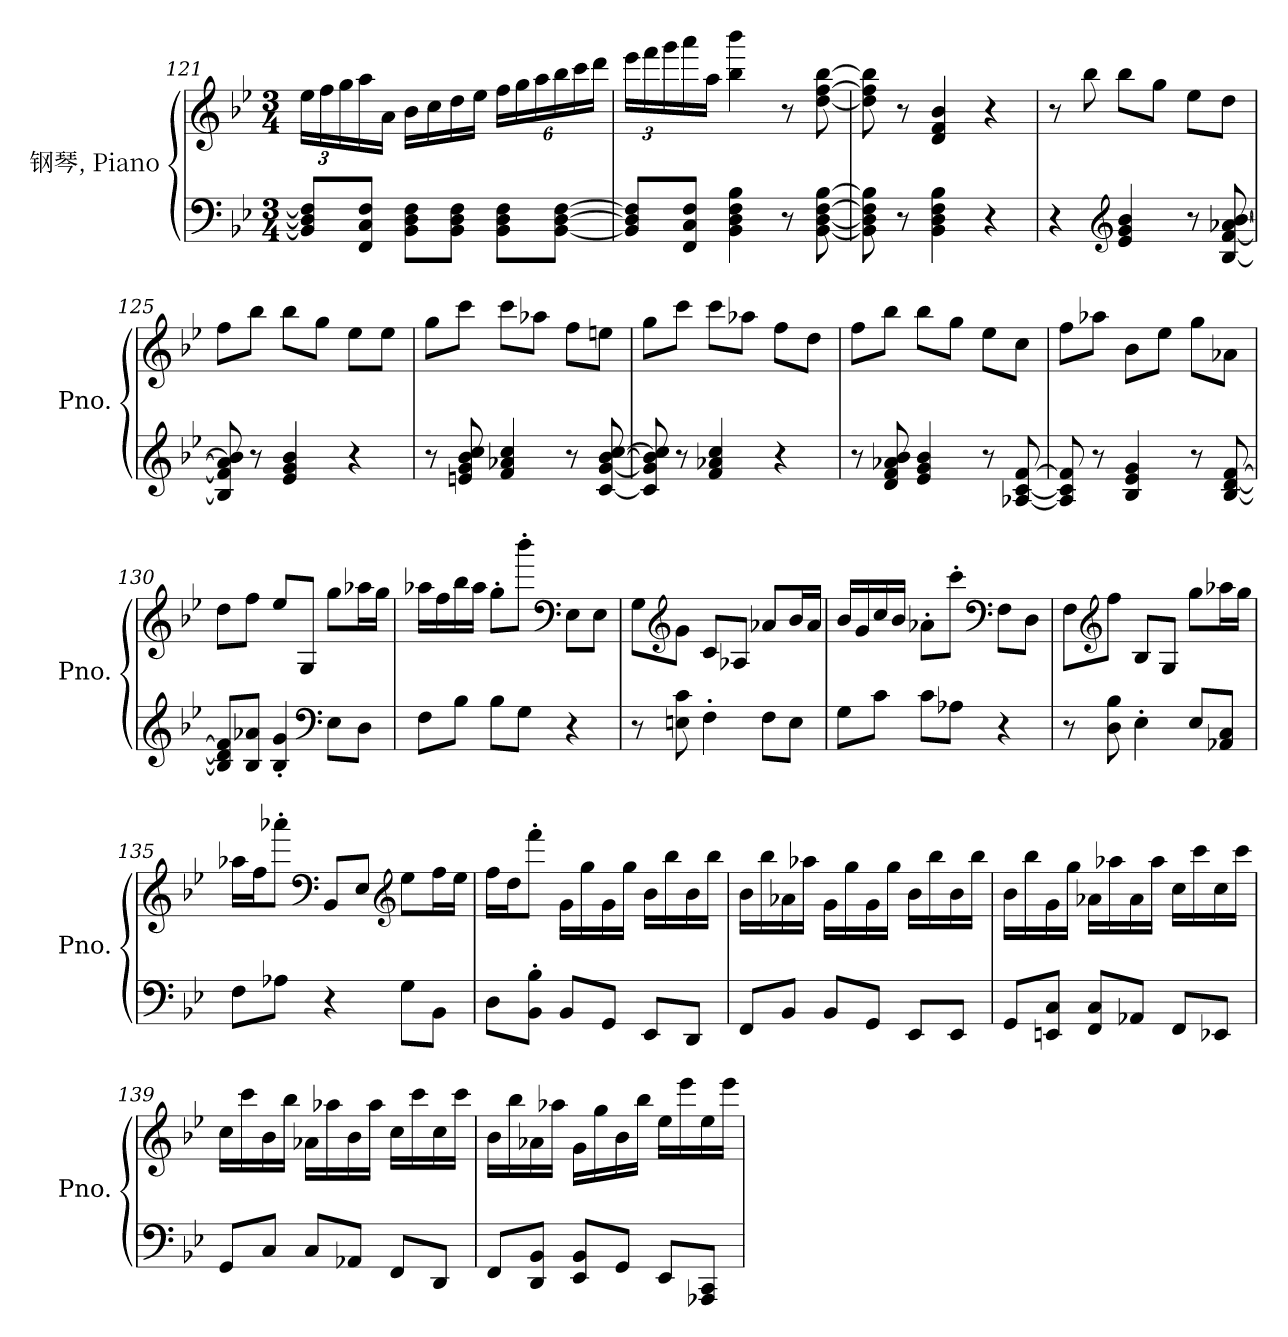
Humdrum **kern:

**kern	**kern
*part1	*part1
*staff2	*staff1
*I"钢琴, Piano	*
*I'Pno.	*
!!LO:LB:g=z
*clefF4	*clefG2
*k[b-e-]	*k[b-e-]
*M3/4	*M3/4
*	*Xbrackettup
=121	=121
8BB-/] 8D/] 8F/]L	24ee-\LL
.	24ff\
.	24gg\
8FF/ 8C/ 8F/J	16aa\
.	16a\JJ
8BB-\ 8D\ 8F\L	16b-\LL
.	16cc\
8BB-\ 8D\ 8F\J	16dd\
.	16ee-\JJ
8BB-\ 8D\ 8F\L	24ff\LL
.	24gg\
.	24aa\
[8BB-\ [8D\ [8F\J	24bb-\
.	24ccc\
.	24ddd\JJ
=122	=122
8BB-/] 8D/] 8F/]L	24eee-\LL
.	24fff\
.	24ggg\
8FF/ 8C/ 8F/J	16aaa\
.	16aa\JJ
4BB-\ 4D\ 4F\ 4B-\	4bb-\ 4bbb-\
8r	8r
[8BB-\ [8D\ [8F\ [8B-\	[8dd\ [8ff\ [8bb-\
=123	=123
8BB-\] 8D\] 8F\] 8B-\]	8dd\] 8ff\] 8bb-\]
8r	8r
4BB-\ 4D\ 4F\ 4B-\	4d/ 4f/ 4b-/
4r	4r
=124	=124
4r	8r
.	8bb-\
*clefG2	*
4e-/ 4g/ 4b-/	8bb-\L
.	8gg\J
8r	8ee-\L
[8B-/ [8f/ [8a-X/ [8b-/	8dd\J
!!LO:LB:g=z
=125	=125
8B-/] 8f/] 8a-/] 8b-/]	8ff\L
8r	8bb-\J
4e-/ 4g/ 4b-/	8bb-\L
.	8gg\J
4r	8ee-\L
.	8ee-\J
=126	=126
8r	8gg\L
8en/ 8g/ 8b-/ 8cc/	8ccc\J
4f/ 4a-X/ 4cc/	8ccc\L
.	8aa-X\J
8r	8ff\L
[8c/ [8g/ [8b-/ [8cc/	8een\J
=127	=127
8c/] 8g/] 8b-/] 8cc/]	8gg\L
8r	8ccc\J
4f/ 4a-X/ 4cc/	8ccc\L
.	8aa-X\J
4r	8ff\L
.	8dd\J
=128	=128
8r	8ff\L
8d/ 8f/ 8a-X/ 8b-/	8bb-\J
4e-/ 4g/ 4b-/	8bb-\L
.	8gg\J
8r	8ee-\L
[8A-X/ [8c/ [8f/	8cc\J
!!LO:PB:g=z
=129	=129
8A-/] 8c/] 8f/]	8ff\L
8r	8aa-X\J
4B-/ 4e-/ 4g/	8b-\L
.	8ee-\J
8r	8gg\L
[8B-/ [8d/ [8f/	8a-X\J
=130	=130
8B-/] 8d/] 8f/]L	8dd\L
8B-/ 8a-X/J	8ff\J
4B-/' 4g/'	8ee-/L
.	8G/J
*clefF4	*
8E-\L	8gg\L
8D\J	16aa-X\L
.	16gg\JJ
=131	=131
8F\L	16aa-X\LL
.	16ff\
8B-\J	16bb-\
.	16aa-\JJ
8B-\L	8gg'\L
8G\J	8bbb-'\J
*	*clefF4
4r	8E-\L
.	8E-\J
=132	=132
8r	8G\L
*	*clefG2
8En\ 8c\	8g\J
4F'\	8c/L
.	8A-X/J
8F\L	8a-X/L
8E\J	16b-/L
.	16a-/JJ
!!LO:LB:g=z
=133	=133
8G\L	16b-/LL
.	16g/
8c\J	16cc/
.	16b-/JJ
8c\L	8a-X'\L
8A-X\J	8ccc'\J
*	*clefF4
4r	8F\L
.	8D\J
=134	=134
8r	8F\L
*	*clefG2
8D\ 8B-\	8ff\J
4E-'\	8B-/L
.	8G/J
8E-/L	8gg\L
8AA-X/ 8C/J	16aa-X\L
.	16gg\JJ
=135	=135
8F\L	16aa-X\LL
.	16ff\J
8A-X\J	8aaa-X'\J
*	*clefF4
4r	8BB-/L
.	8E-/J
*	*clefG2
8G\L	8ee-\L
8BB-\J	16ff\L
.	16ee-\JJ
!!LO:LB:g=z
=136	=136
8D\L	16ff\LL
.	16dd\J
8BB-\' 8B-\'J	8fff'\J
8BB-/L	16g\LL
.	16gg\
8GG/J	16g\
.	16gg\JJ
8EE-/L	16b-\LL
.	16bb-\
8DD/J	16b-\
.	16bb-\JJ
=137	=137
8FF/L	16b-\LL
.	16bb-\
8BB-/J	16a-X\
.	16aa-X\JJ
8BB-/L	16g\LL
.	16gg\
8GG/J	16g\
.	16gg\JJ
8EE-/L	16b-\LL
.	16bb-\
8EE-/J	16b-\
.	16bb-\JJ
=138	=138
8GG/L	16b-\LL
.	16bb-\
8EEn/ 8C/J	16g\
.	16gg\JJ
8FF/ 8C/L	16a-X\LL
.	16aa-X\
8AA-X/J	16a-\
.	16aa-\JJ
8FF/L	16cc\LL
.	16ccc\
8EE-X/J	16cc\
.	16ccc\JJ
!!LO:LB:g=z
=139	=139
8GG/L	16cc\LL
.	16ccc\
8C/J	16b-\
.	16bb-\JJ
8C/L	16a-X\LL
.	16aa-X\
8AA-X/J	16b-\
.	16aa-\JJ
8FF/L	16cc\LL
.	16ccc\
8DD/J	16cc\
.	16ccc\JJ
=140	=140
8FF/L	16b-\LL
.	16bb-\
8DD/ 8BB-/J	16a-X\
.	16aa-X\JJ
8EE-/ 8BB-/L	16g\LL
.	16gg\
8GG/J	16b-\
.	16bb-\JJ
8EE-/L	16ee-\LL
.	16eee-\
8AAA-X/ 8CC/J	16ee-\
.	16eee-\JJ
=	=
*-	*-
